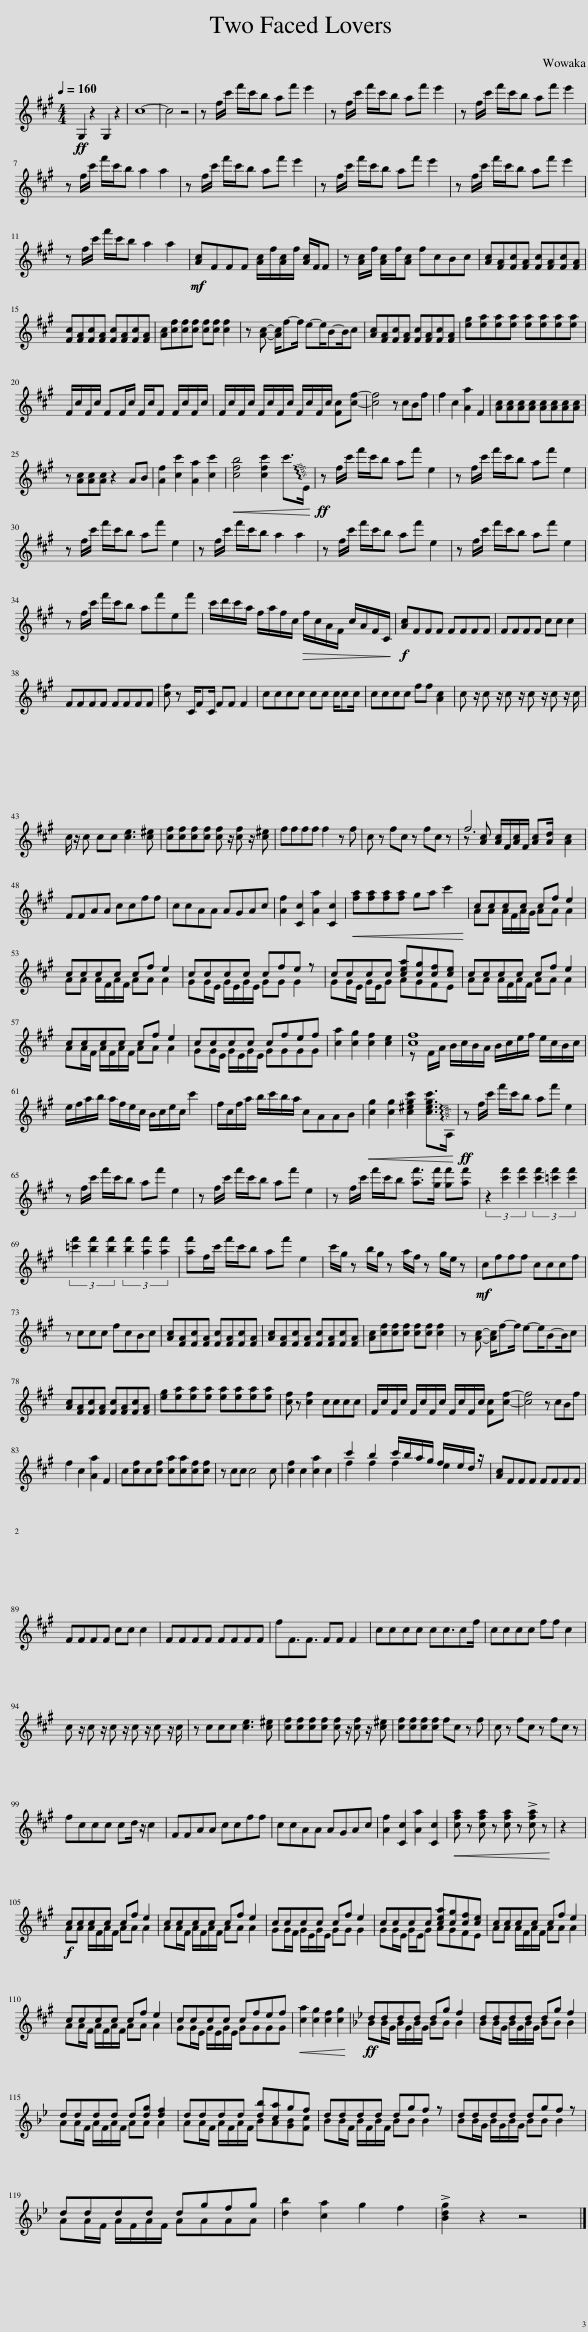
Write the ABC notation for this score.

X:1
%%score ( 1 2 )
L:1/8
Q:1/4=160
M:4/4
I:linebreak $
K:none
V:1 treble transpose=-2
V:2 treble transpose="-2 "
V:1
[K:A]!ff! G,2 z2 G,2 z2 | c8- | c4 z4 | z f/c'/ f'/c'/b af' e'2 | z f/c'/ f'/c'/b af' e'2 | %5
 z f/c'/ f'/c'/b af' e'2 |$ z f/c'/ f'/c'/b a2 a2 | z f/c'/ f'/c'/b af' e'2 | z f/c'/ f'/c'/b af' e'2 | z f/c'/ f'/c'/b af' e'2 |$ %10
 z f/c'/ f'/c'/b a2 a2 |!mf! [Ac]FFF [Ac]/f/[Ac]/f/ [Ac]/F/F | z [Ac]/f/ [Ac]/f/[Ac] fcBc | [Ac][FA][Fc][FA] [Fc][FA][Fc][FA] |$ [Fc][FA][Fc][FA] [Fc][FA][Fc][FA] | %15
 [Ac][cf][cf][cf] [cf][cf] [cf]2 | z [Ac]- [Ac]/f-f/ e-e/B-B/c | [Ac][FA][Fc][FA] [Fc][FA][Fc][FA] | [eg][ea][ea][ea] [ea][ea][ea][ea] |$ F/c/F/c/ FF/c/ F/c/F F/c/F/c/ | %20
 F/c/F/c/ F/c/F/c/ F/c/F/c/ [Fc][cf]- | [cf]4 z cBf | f2 c2 [Aa]2 F2 | [Ac][Ac][Ac][Ac] [Ac][Ac][Ac][Ac] |$ z [Ac][Ac][Ac] z2 AB | %25
 [Af]2 [cc']2 [Aa]2 [cc']2 |!<(! [cfb]4 [cfc']2 !~(!c'>!~)!E!<)! |!ff! z f/c'/ f'/c'/b af' e2 | z f/c'/ f'/c'/b af' e2 |$ z f/c'/ f'/c'/b af' e2 | %30
 z f/c'/ f'/c'/b a2 a2 | z f/c'/ f'/c'/b af' e2 | z f/c'/ f'/c'/b af' e2 |$ z f/c'/ f'/c'/b af'ef' | c'/d'/c'/a/ f/a/f/c/!>(! f/c/A/F/ c/A/F/C/!>)! | %35
!f! [Ac]FFF FFFF | FFFF cc c2 |$ FFFF FFFF | [cf] z C/FC/ FF F2 | cccc cc c/cc/ | %40
 cccc ff [Ac]2 | c z/ c z/ c z/ c z/ c z/ c/ |$ c/ z/ c cc [ce]3 [c^e] | [cf][cf][cf][cf] [cf] z/ [cf] z/ [c^e] | ffff f2 z f | %45
 c z fc z fc z | z [Ac] [Ac]/F/[Ac]/F/ [Ac][Ad]/ x/ [Ac]2 |$ FFAA ccff | ccAA AGAc | [Af]2 [Cc]2 [Aa]2 [Cc]2 | %50
!<(! [fa][fa][fa][fa] ga c'2!<)! | cccc cf e2 |$ cccc cf e2 | cccc cfe z | cccc [cea][cg][cf][ce] | %55
 cccc cf e2 |$ cccc cf e2 | cccc cfef | [ca]2 [cg]2 [cf]2 [ce]2 | [cf]8 |$ %60
 e/f/a/b/ a/f/e/c/ B/c/e/c/ c'2 | f/c/f/a/ b/c'/b/a/ cAAB |!<(! [cg]2 [cg]2 [c^egc']2 !~(![cegc']>!~)!A,!<)! |!ff! z f/c'/ f'/c'/b af' e2 |$ z f/c'/ f'/c'/b af' e2 | %65
 z f/c'/ f'/c'/b af' e2 | z f/c'/ f'/c'/b [af']>[gf'] [gf'][af'] | (3z2 [c'f']2 [c'f']2 (3[c'f']2 [=c'f']2 [c'f']2 |$ (3[=c'f']2 [bf']2 [bf']2 (3[bf']2 [af']2 [af']2 | [af']f/c'/ f'/c'/b af' e2 | %70
 c'/g/ z b/g/ z a/f/ z g/e/ z |!mf! cfff cccf |$ z ccc fcBc | [Ac][FA][Fc][FA] [Fc][FA][Fc][FA] | [Ac][FA][Fc][FA] [Fc][FA][Fc][FA] | %75
 [Ac][cf][cf][cf] [cf][cf] [cf]2 | z [Ac]- [Ac]/f-f/ e-e/B-B/c |$ [Ac][FA][Fc][FA] [Fc][FA][Fc][FA] | [eg][ea][ea][ea] [ea][ea][ea][ea] | [cf] z [cf]2 cccc | %80
 F/c/F/c/ F/c/F/c/ F/c/F/c/ [Fc][cf]- | [cf]4 z cBf |$ f2 c2 [Aa]2 F2 | c[cf]c[cf] [ca][ca][cf][cf] | z cc c4 c | %85
 [cf]2 c2 [ca]2 c2 | c'2 b2 c'/b/a/g/ f/e/d/ z/ | [Ac]FFF FFFF |$ FFFF cc c2 | FFFF FFFF | %90
 fF3/2F3/2 FF F2 | cccc cc3/2cf/ | cccc ff c2 |$ c z/ c z/ c z/ c z/ c z/ c/ | z ccc [ce]3 [c^e] | %95
 [cf][cf][cf][cf] [cf] z/ [cf] z/ [c^e] | [cf][cf][cf][cf] fc z f | c z fc z fc z |$ fccc cd/ z/ c2 | FFAA ccff | %100
 ccAA AGAc | [Af]2 [Cc]2 [Aa]2 [Cc]2 |!<(! [cfa] z [cfa] z [cfa] z !>![cfa] z!<)! | z2 |$!f! cccc cf e2 | %105
 cccc cf e2 | cccc cf e2 | cccc [cea][cg][cf][ce] | cccc cf e2 |$ cccc cf e2 | %110
 cccc cfef |!<(! [ca]2 [cg]2 [cf]2 [cg]2!<)! |[K:Bb]!ff! dddd dg f2 | dddd dg f2 |$ dddd d[dg] [df]2 | %115
 dddd [db][ca]gf | dddd dgf z | dddd dgf z |$ dddd dgfg | [db]2 [ca]2 g2 f2 | %120
 !>![Bdg]2 z2 z4 |] %121
V:2
[K:A] x8 | x8 | x8 | x8 | x8 | %5
 x8 |$ x8 | x8 | x8 | x8 |$ %10
 x8 | x8 | x8 | x8 |$ x8 | %15
 x8 | x8 | x8 | x8 |$ x8 | %20
 x8 | x8 | x8 | x8 |$ x8 | %25
 x8 | x8 | x8 | x8 |$ x8 | %30
 x8 | x8 | x8 |$ x8 | x8 | %35
 x8 | x8 |$ x8 | x8 | x8 | %40
 x8 | x8 |$ x8 | x8 | x8 | %45
 x8 | f6 x2 |$ x8 | x8 | x8 | %50
 x8 | AA A/F/A/G/ AA A2 |$ AA A/F/A/F/ AA A2 | GG/E/ G/E/G/E/ GG G2 | GG/E/ G/E/G AGFE | %55
 AA A/F/A/F/ AA A2 |$ AA/F/ A/F/A/F/ AA A2 | GG/E/ G/E/G/E/ GGGG | x8 | z F/A/ B/c/B/A/ B/c/e/f/ e/c/B/c/ |$ %60
 x8 | x8 | x8 | x8 |$ x8 | %65
 x8 | x8 | x8 |$ x8 | x8 | %70
 x8 | x8 |$ x8 | x8 | x8 | %75
 x8 | x8 |$ x8 | x8 | x8 | %80
 x8 | x8 |$ x8 | x8 | x8 | %85
 x8 | f2 f2 f2 e2 | x8 |$ x8 | x8 | %90
 x8 | x8 | x8 |$ x8 | x8 | %95
 x8 | x8 | x8 |$ x8 | x8 | %100
 x8 | x8 | x8 | x2 |$ AA A/F/A/F/ AA A2 | %105
 AA/F/ A/F/A/F/ AA A2 | GG/F/ G/E/G/E/ GG G2 | GG/E/ G/E/G AGFE | AA A/F/A/F/ AA A2 |$ AA/F/ A/F/A/F/ AA A2 | %110
 GG/E/ G/E/G/E/ GGGG | x8 |[K:Bb] BB/G/ B/G/B/G/ BB B2 | BB/G/ B/G/B/G/ BB B2 |$ AA/F/ A/F/A/F/ AA A2 | %115
 AA/F/ A/F/A/F/ BA[GB][Fc] | BB/F/ B/F/B/F/ BB B2 | BB/G/ B/G/B/G/ BB B2 |$ AA/F/ A/F/A/F/ AAAA | x8 | %120
 x8 |] %121
